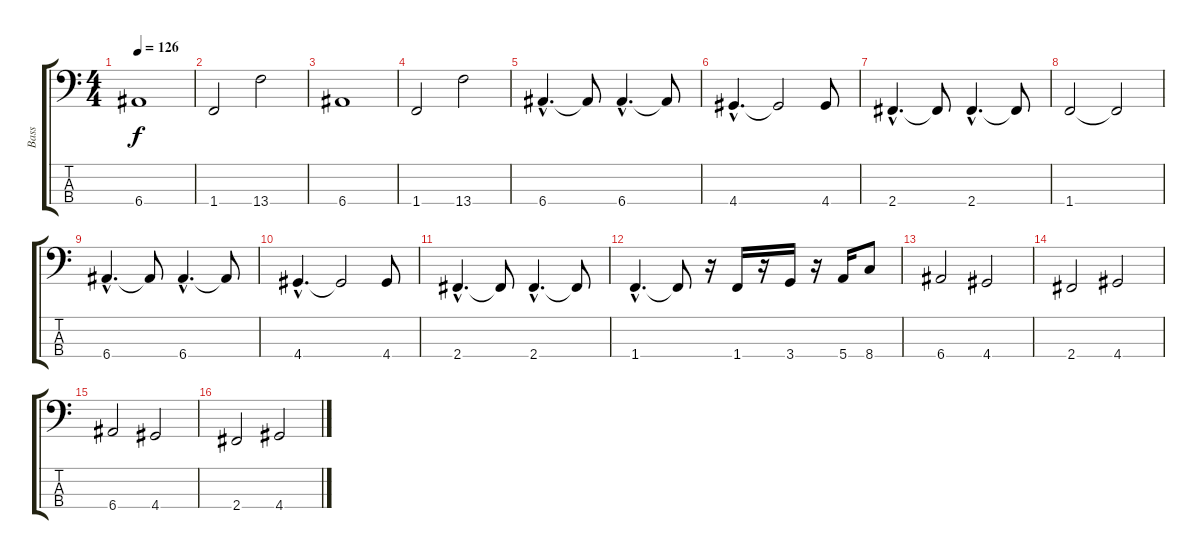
\track ("Bass" "Bass") {instrument fretlessbass}
\staff {score tabs}
\tuning (G2 D2 A1 E1) {hide}
\ts (4 4)
\tempo 126
\clef f4
\ks c
6.4.1{dy f instrument fretlessbass} |
1.4.2 13.4.2 |
6.4.1 |
1.4.2 13.4.2 |
6.4{hac}.4{d} 6.4{t}.8 6.4{hac}.4{d} 6.4{t}.8 |
4.4{hac}.4{d} 4.4{t}.2 4.4.8 |
2.4{hac}.4{d} 2.4{t}.8 2.4{hac}.4{d} 2.4{t}.8 |
1.4.2 1.4{t}.2 |
6.4{hac}.4{d} 6.4{t}.8 6.4{hac}.4{d} 6.4{t}.8 |
4.4{hac}.4{d} 4.4{t}.2 4.4.8 |
2.4{hac}.4{d} 2.4{t}.8 2.4{hac}.4{d} 2.4{t}.8 |
1.4{hac}.4{d} 1.4{t}.8 r.16 1.4.16 r.16 3.4.16 r.16 5.4.16 8.4.8 |
6.4.2 4.4.2 |
2.4.2 4.4.2 |
6.4.2 4.4.2 |
2.4.2 4.4.2
